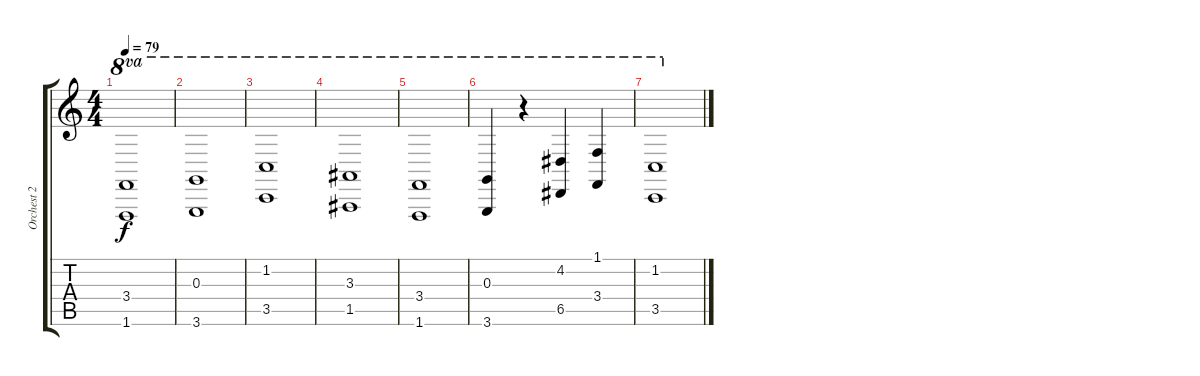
\track ("Orchest 2" "Orchest 2") {instrument stringensemble2}
\staff {score tabs}
\tuning (E4 B3 G3 D3 A2 E2) {hide}
\ts (4 4)
\tempo 79
\clef g2
\ks c
(3.4 1.6).1{ot 8va dy f} |
(0.3 3.6).1{ot 8va} |
(1.2 3.5).1{ot 8va} |
(3.3 1.5).1{ot 8va} |
(3.4 1.6).1{ot 8va} |
(0.3 3.6).4{ot 8va} r.4{ot 8va} (4.2 6.5).4{ot 8va} (1.1 3.4).4{ot 8va} |
(1.2 3.5).1{ot 8va}
